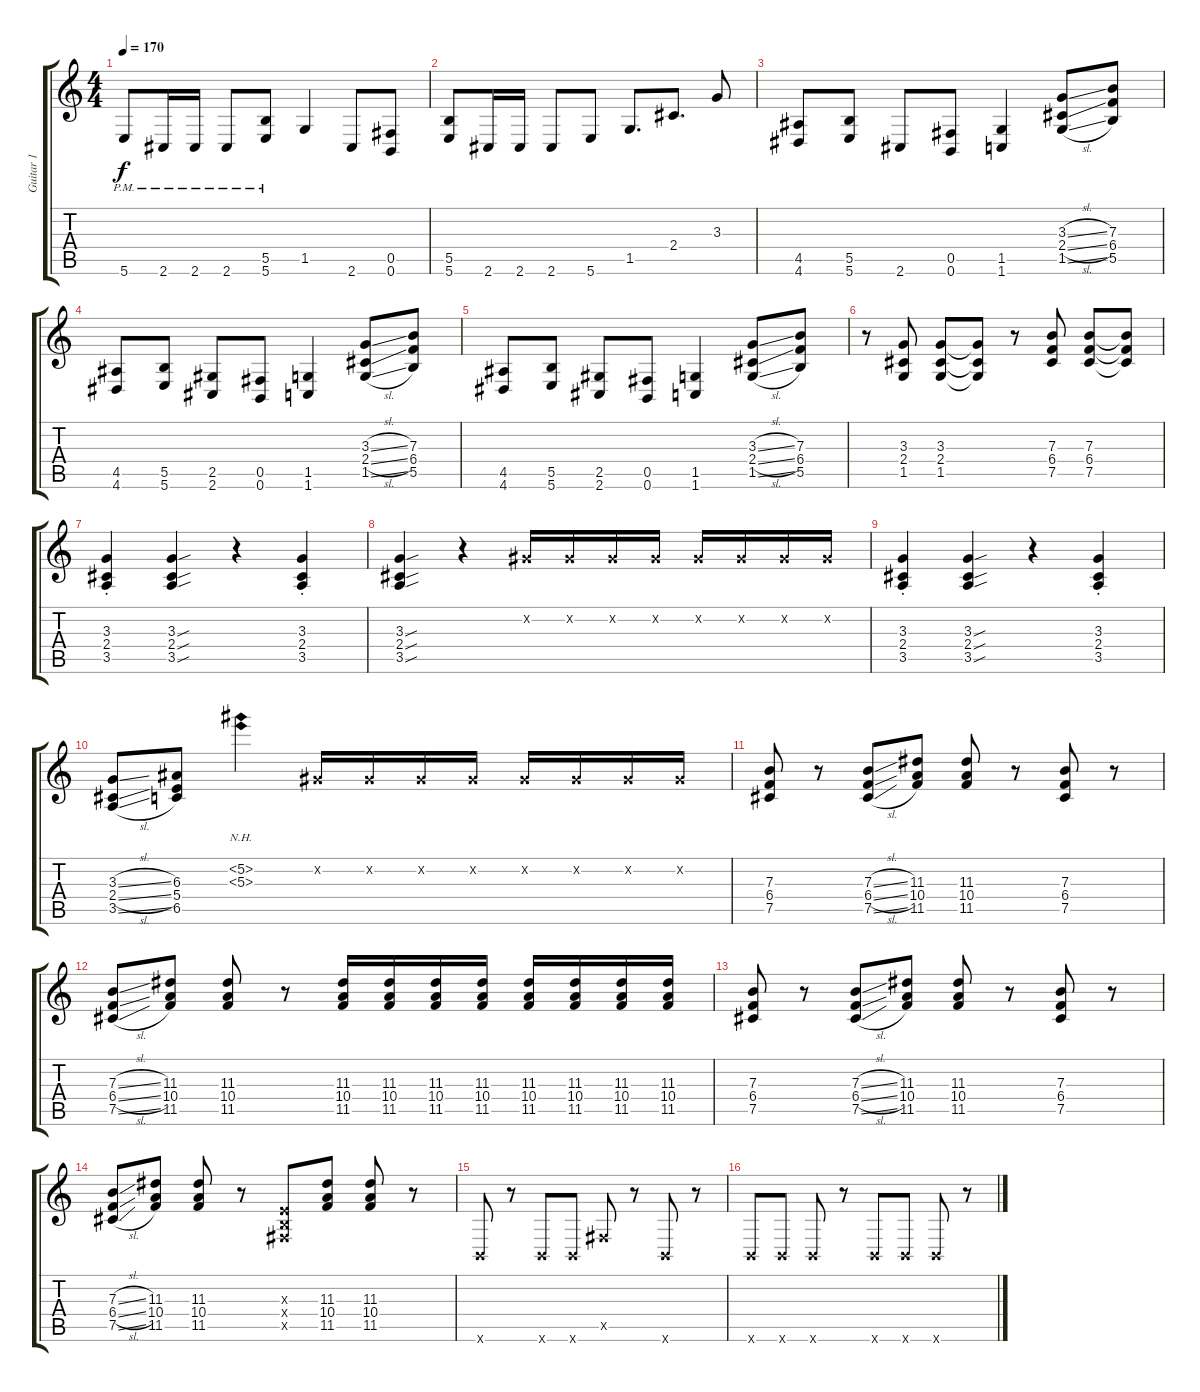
\track ("Guitar 1" "Guitar 1") {instrument overdrivenguitar}
\staff {score tabs}
\tuning (Db4 Ab3 E3 B2 Gb2 B1) {hide}
\ts (4 4)
\tempo 170
\clef g2
\ks c
5.6{pm}.8{dy f} 2.6{pm}.16 2.6{pm}.16 2.6{pm}.8 (5.5{pm} 5.6{pm}).8 1.5.4 2.6.8 (0.5 0.6).8 |
(5.5 5.6).8 2.6.16 2.6.16 2.6.8 5.6.8 1.5.8{d} 2.4.8{d} 3.3.8 |
(4.5 4.6).8 (5.5 5.6).8 2.6.8 (0.5 0.6).8 (1.5 1.6).4 (3.3{sl} 2.4{sl} 1.5{sl}).8 (7.3 6.4 5.5).8 |
(4.5 4.6).8 (5.5 5.6).8 (2.5 2.6).8 (0.5 0.6).8 (1.5 1.6).4 (3.3{sl} 2.4{sl} 1.5{sl}).8 (7.3 6.4 5.5).8 |
(4.5 4.6).8 (5.5 5.6).8 (2.5 2.6).8 (0.5 0.6).8 (1.5 1.6).4 (3.3{sl} 2.4{sl} 1.5{sl}).8 (7.3 6.4 5.5).8 |
r.8 (3.3 2.4 1.5).8 (3.3 2.4 1.5).8 (3.3{t} 2.4{t} 1.5{t}).8 r.8 (7.3 6.4 7.5).8 (7.3 6.4 7.5).8 (7.3{t} 6.4{t} 7.5{t}).8 |
(3.3{st} 2.4{st} 3.5{st}).4 (3.3{sou} 2.4{sou} 3.5{sou}).4 r.4 (3.3{st} 2.4{st} 3.5{st}).4 |
(3.3{sou} 2.4{sou} 3.5{sou}).4 r.4 0.2{x}.16 0.2{x}.16 0.2{x}.16 0.2{x}.16 0.2{x}.16 0.2{x}.16 0.2{x}.16 0.2{x}.16 |
(3.3{st} 2.4{st} 3.5{st}).4 (3.3{sou} 2.4{sou} 3.5{sou}).4 r.4 (3.3{st} 2.4{st} 3.5{st}).4 |
(3.3{sl} 2.4{sl} 3.5{sl}).8 (6.3 5.4 6.5).8 (5.2{nh} 5.3{nh}).4 0.2{x}.16 0.2{x}.16 0.2{x}.16 0.2{x}.16 0.2{x}.16 0.2{x}.16 0.2{x}.16 0.2{x}.16 |
(7.3 6.4 7.5).8 r.8 (7.3{sl} 6.4{sl} 7.5{sl}).8 (11.3 10.4 11.5).8 (11.3 10.4 11.5).8 r.8 (7.3 6.4 7.5).8 r.8 |
(7.3{sl} 6.4{sl} 7.5{sl}).8 (11.3 10.4 11.5).8 (11.3 10.4 11.5).8 r.8 (11.3 10.4 11.5).16 (11.3 10.4 11.5).16 (11.3 10.4 11.5).16 (11.3 10.4 11.5).16 (11.3 10.4 11.5).16 (11.3 10.4 11.5).16 (11.3 10.4 11.5).16 (11.3 10.4 11.5).16 |
(7.3 6.4 7.5).8 r.8 (7.3{sl} 6.4{sl} 7.5{sl}).8 (11.3 10.4 11.5).8 (11.3 10.4 11.5).8 r.8 (7.3 6.4 7.5).8 r.8 |
(7.3{sl} 6.4{sl} 7.5{sl}).8 (11.3 10.4 11.5).8 (11.3 10.4 11.5).8 r.8 (0.3{x} 0.4{x} 0.5{x}).8 (11.3 10.4 11.5).8 (11.3 10.4 11.5).8 r.8 |
0.6{x}.8 r.8 0.6{x}.8 0.6{x}.8 0.5{x}.8 r.8 0.6{x}.8 r.8 |
0.6{x}.8 0.6{x}.8 0.6{x}.8 r.8 0.6{x}.8 0.6{x}.8 0.6{x}.8 r.8
